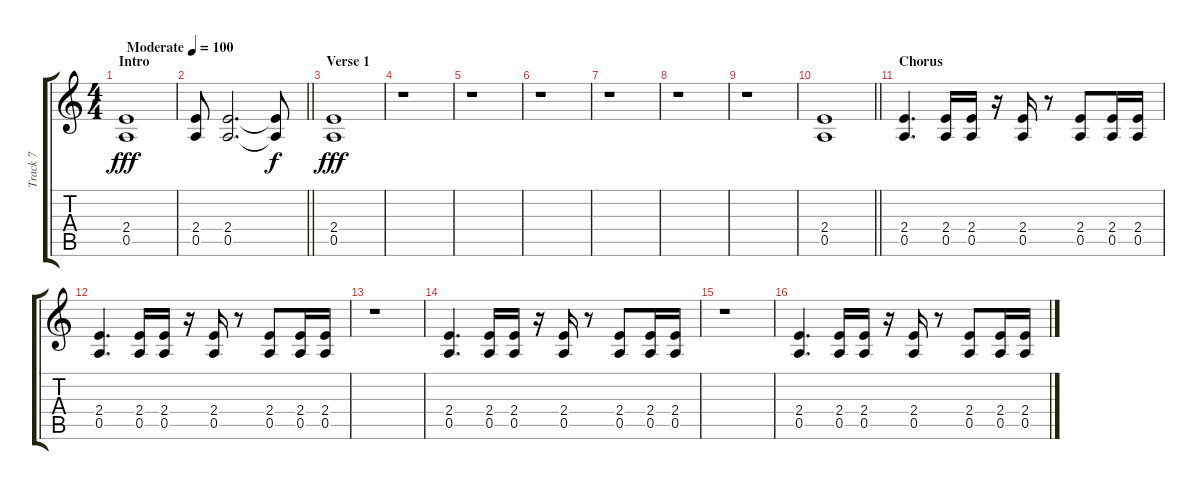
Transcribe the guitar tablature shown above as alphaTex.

\track ("Track 7" "Track 7") {instrument distortionguitar}
\staff {score tabs}
\tuning (E4 B3 G3 D3 A2 E2) {hide}
\ts (4 4)
\section ("" "Intro")
\tempo (100 "Moderate")
\clef g2
\ks c
(2.4 0.5).1{dy fff instrument distortionguitar} |
\barLineRight lightlight
(2.4 0.5).8 (2.4 0.5).2{d} (2.4{t} 0.5{t}).8{dy f} |
\section ("" "Verse 1")
(2.4 0.5).1{dy fff} |
r.1 |
r.1 |
r.1 |
r.1 |
r.1 |
r.1 |
\barLineRight lightlight
(2.4 0.5).1 |
\section ("" "Chorus")
(2.4 0.5).4{d} (2.4 0.5).16 (2.4 0.5).16 r.16 (2.4 0.5).16 r.8 (2.4 0.5).8 (2.4 0.5).16 (2.4 0.5).16 |
(2.4 0.5).4{d} (2.4 0.5).16 (2.4 0.5).16 r.16 (2.4 0.5).16 r.8 (2.4 0.5).8 (2.4 0.5).16 (2.4 0.5).16 |
r.1 |
(2.4 0.5).4{d} (2.4 0.5).16 (2.4 0.5).16 r.16 (2.4 0.5).16 r.8 (2.4 0.5).8 (2.4 0.5).16 (2.4 0.5).16 |
r.1 |
(2.4 0.5).4{d} (2.4 0.5).16 (2.4 0.5).16 r.16 (2.4 0.5).16 r.8 (2.4 0.5).8 (2.4 0.5).16 (2.4 0.5).16
